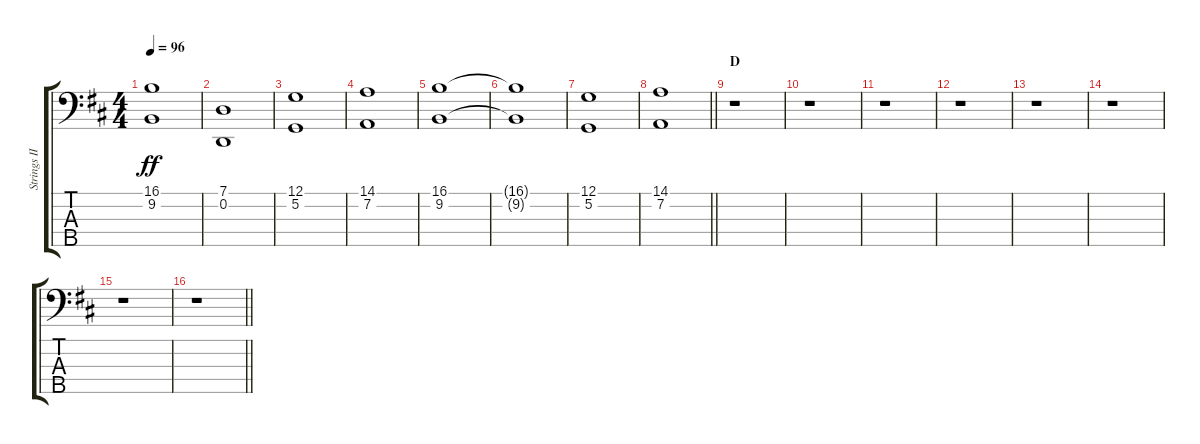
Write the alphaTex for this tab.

\track ("Strings II" "Strings II") {instrument stringensemble1}
\staff {score tabs}
\tuning (G2 D2 A1 E1 B0) {hide}
\ts (4 4)
\tempo 96
\clef f4
\ks d
(16.1 9.2).1{dy ff} |
(7.1 0.2).1 |
(12.1 5.2).1 |
(14.1 7.2).1 |
(16.1 9.2).1 |
(16.1{t} 9.2{t}).1 |
(12.1 5.2).1 |
\barLineRight lightlight
(14.1 7.2).1 |
\section ("" "D")
r.1 |
r.1 |
r.1 |
r.1 |
r.1 |
r.1 |
r.1 |
\barLineRight lightlight
r.1
